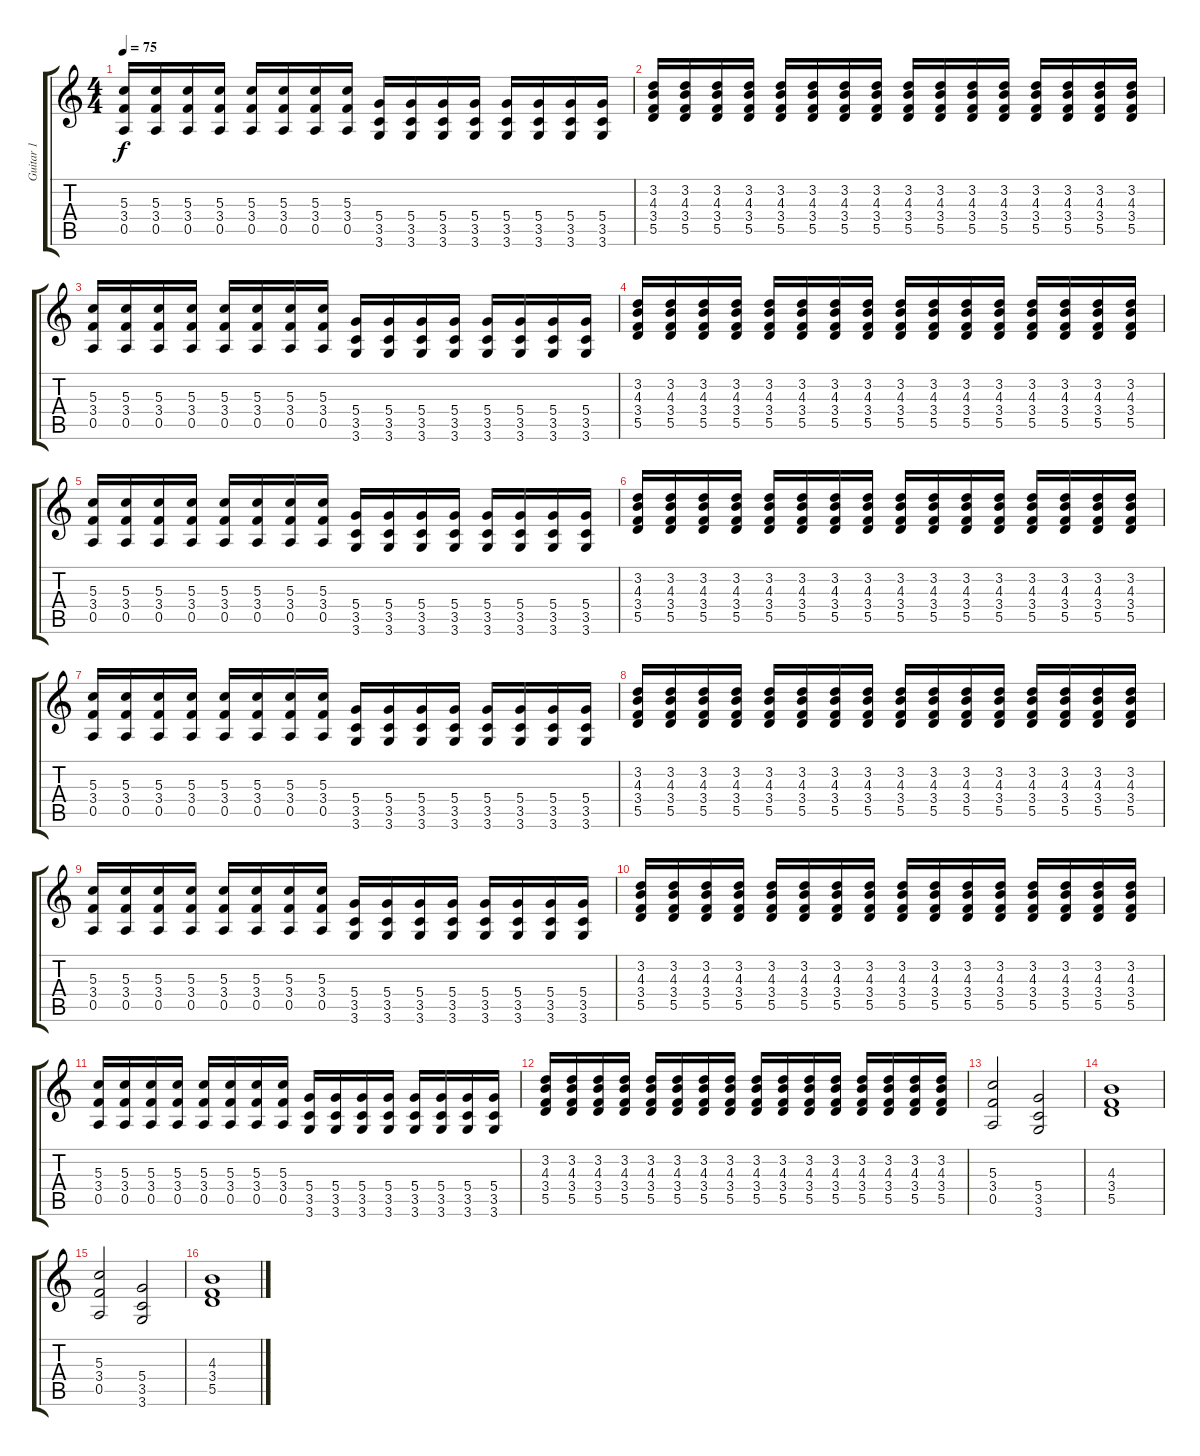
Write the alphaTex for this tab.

\track ("Guitar 1" "Guitar 1") {instrument acousticguitarsteel}
\staff {score tabs}
\tuning (E4 B3 G3 D3 A2 E2) {hide}
\ts (4 4)
\tempo 75
\clef g2
\ks c
(5.3 3.4 0.5).16{dy f} (5.3 3.4 0.5).16 (5.3 3.4 0.5).16 (5.3 3.4 0.5).16 (5.3 3.4 0.5).16 (5.3 3.4 0.5).16 (5.3 3.4 0.5).16 (5.3 3.4 0.5).16 (5.4 3.5 3.6).16 (5.4 3.5 3.6).16 (5.4 3.5 3.6).16 (5.4 3.5 3.6).16 (5.4 3.5 3.6).16 (5.4 3.5 3.6).16 (5.4 3.5 3.6).16 (5.4 3.5 3.6).16 |
(3.2 4.3 3.4 5.5).16 (3.2 4.3 3.4 5.5).16 (3.2 4.3 3.4 5.5).16 (3.2 4.3 3.4 5.5).16 (3.2 4.3 3.4 5.5).16 (3.2 4.3 3.4 5.5).16 (3.2 4.3 3.4 5.5).16 (3.2 4.3 3.4 5.5).16 (3.2 4.3 3.4 5.5).16 (3.2 4.3 3.4 5.5).16 (3.2 4.3 3.4 5.5).16 (3.2 4.3 3.4 5.5).16 (3.2 4.3 3.4 5.5).16 (3.2 4.3 3.4 5.5).16 (3.2 4.3 3.4 5.5).16 (3.2 4.3 3.4 5.5).16 |
(5.3 3.4 0.5).16 (5.3 3.4 0.5).16 (5.3 3.4 0.5).16 (5.3 3.4 0.5).16 (5.3 3.4 0.5).16 (5.3 3.4 0.5).16 (5.3 3.4 0.5).16 (5.3 3.4 0.5).16 (5.4 3.5 3.6).16 (5.4 3.5 3.6).16 (5.4 3.5 3.6).16 (5.4 3.5 3.6).16 (5.4 3.5 3.6).16 (5.4 3.5 3.6).16 (5.4 3.5 3.6).16 (5.4 3.5 3.6).16 |
(3.2 4.3 3.4 5.5).16 (3.2 4.3 3.4 5.5).16 (3.2 4.3 3.4 5.5).16 (3.2 4.3 3.4 5.5).16 (3.2 4.3 3.4 5.5).16 (3.2 4.3 3.4 5.5).16 (3.2 4.3 3.4 5.5).16 (3.2 4.3 3.4 5.5).16 (3.2 4.3 3.4 5.5).16 (3.2 4.3 3.4 5.5).16 (3.2 4.3 3.4 5.5).16 (3.2 4.3 3.4 5.5).16 (3.2 4.3 3.4 5.5).16 (3.2 4.3 3.4 5.5).16 (3.2 4.3 3.4 5.5).16 (3.2 4.3 3.4 5.5).16 |
(5.3 3.4 0.5).16 (5.3 3.4 0.5).16 (5.3 3.4 0.5).16 (5.3 3.4 0.5).16 (5.3 3.4 0.5).16 (5.3 3.4 0.5).16 (5.3 3.4 0.5).16 (5.3 3.4 0.5).16 (5.4 3.5 3.6).16 (5.4 3.5 3.6).16 (5.4 3.5 3.6).16 (5.4 3.5 3.6).16 (5.4 3.5 3.6).16 (5.4 3.5 3.6).16 (5.4 3.5 3.6).16 (5.4 3.5 3.6).16 |
(3.2 4.3 3.4 5.5).16 (3.2 4.3 3.4 5.5).16 (3.2 4.3 3.4 5.5).16 (3.2 4.3 3.4 5.5).16 (3.2 4.3 3.4 5.5).16 (3.2 4.3 3.4 5.5).16 (3.2 4.3 3.4 5.5).16 (3.2 4.3 3.4 5.5).16 (3.2 4.3 3.4 5.5).16 (3.2 4.3 3.4 5.5).16 (3.2 4.3 3.4 5.5).16 (3.2 4.3 3.4 5.5).16 (3.2 4.3 3.4 5.5).16 (3.2 4.3 3.4 5.5).16 (3.2 4.3 3.4 5.5).16 (3.2 4.3 3.4 5.5).16 |
(5.3 3.4 0.5).16 (5.3 3.4 0.5).16 (5.3 3.4 0.5).16 (5.3 3.4 0.5).16 (5.3 3.4 0.5).16 (5.3 3.4 0.5).16 (5.3 3.4 0.5).16 (5.3 3.4 0.5).16 (5.4 3.5 3.6).16 (5.4 3.5 3.6).16 (5.4 3.5 3.6).16 (5.4 3.5 3.6).16 (5.4 3.5 3.6).16 (5.4 3.5 3.6).16 (5.4 3.5 3.6).16 (5.4 3.5 3.6).16 |
(3.2 4.3 3.4 5.5).16 (3.2 4.3 3.4 5.5).16 (3.2 4.3 3.4 5.5).16 (3.2 4.3 3.4 5.5).16 (3.2 4.3 3.4 5.5).16 (3.2 4.3 3.4 5.5).16 (3.2 4.3 3.4 5.5).16 (3.2 4.3 3.4 5.5).16 (3.2 4.3 3.4 5.5).16 (3.2 4.3 3.4 5.5).16 (3.2 4.3 3.4 5.5).16 (3.2 4.3 3.4 5.5).16 (3.2 4.3 3.4 5.5).16 (3.2 4.3 3.4 5.5).16 (3.2 4.3 3.4 5.5).16 (3.2 4.3 3.4 5.5).16 |
(5.3 3.4 0.5).16 (5.3 3.4 0.5).16 (5.3 3.4 0.5).16 (5.3 3.4 0.5).16 (5.3 3.4 0.5).16 (5.3 3.4 0.5).16 (5.3 3.4 0.5).16 (5.3 3.4 0.5).16 (5.4 3.5 3.6).16 (5.4 3.5 3.6).16 (5.4 3.5 3.6).16 (5.4 3.5 3.6).16 (5.4 3.5 3.6).16 (5.4 3.5 3.6).16 (5.4 3.5 3.6).16 (5.4 3.5 3.6).16 |
(3.2 4.3 3.4 5.5).16 (3.2 4.3 3.4 5.5).16 (3.2 4.3 3.4 5.5).16 (3.2 4.3 3.4 5.5).16 (3.2 4.3 3.4 5.5).16 (3.2 4.3 3.4 5.5).16 (3.2 4.3 3.4 5.5).16 (3.2 4.3 3.4 5.5).16 (3.2 4.3 3.4 5.5).16 (3.2 4.3 3.4 5.5).16 (3.2 4.3 3.4 5.5).16 (3.2 4.3 3.4 5.5).16 (3.2 4.3 3.4 5.5).16 (3.2 4.3 3.4 5.5).16 (3.2 4.3 3.4 5.5).16 (3.2 4.3 3.4 5.5).16 |
(5.3 3.4 0.5).16 (5.3 3.4 0.5).16 (5.3 3.4 0.5).16 (5.3 3.4 0.5).16 (5.3 3.4 0.5).16 (5.3 3.4 0.5).16 (5.3 3.4 0.5).16 (5.3 3.4 0.5).16 (5.4 3.5 3.6).16 (5.4 3.5 3.6).16 (5.4 3.5 3.6).16 (5.4 3.5 3.6).16 (5.4 3.5 3.6).16 (5.4 3.5 3.6).16 (5.4 3.5 3.6).16 (5.4 3.5 3.6).16 |
(3.2 4.3 3.4 5.5).16 (3.2 4.3 3.4 5.5).16 (3.2 4.3 3.4 5.5).16 (3.2 4.3 3.4 5.5).16 (3.2 4.3 3.4 5.5).16 (3.2 4.3 3.4 5.5).16 (3.2 4.3 3.4 5.5).16 (3.2 4.3 3.4 5.5).16 (3.2 4.3 3.4 5.5).16 (3.2 4.3 3.4 5.5).16 (3.2 4.3 3.4 5.5).16 (3.2 4.3 3.4 5.5).16 (3.2 4.3 3.4 5.5).16 (3.2 4.3 3.4 5.5).16 (3.2 4.3 3.4 5.5).16 (3.2 4.3 3.4 5.5).16 |
(5.3 3.4 0.5).2 (5.4 3.5 3.6).2 |
(4.3 3.4 5.5).1 |
(5.3 3.4 0.5).2 (5.4 3.5 3.6).2 |
(4.3 3.4 5.5).1
